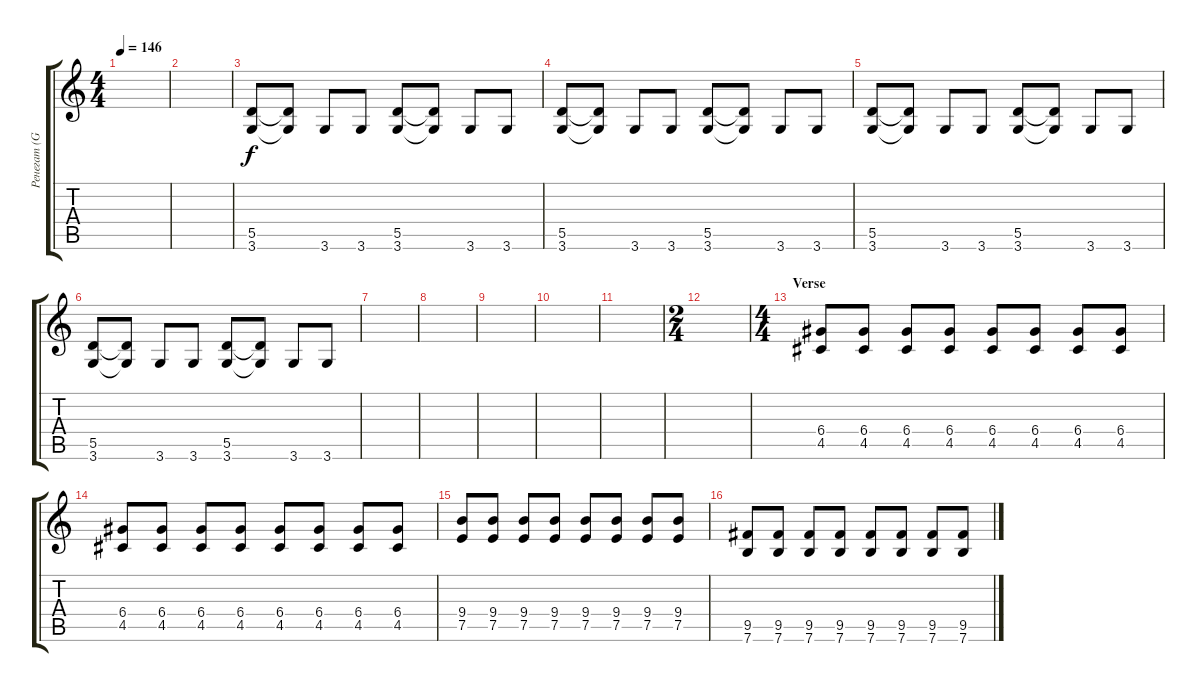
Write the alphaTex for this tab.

\track ("Ренегат (Guitar 1)" "Ренегат (G") {instrument distortionguitar}
\staff {score tabs}
\tuning (E4 B3 G3 D3 A2 E2) {hide}
\ts (4 4)
\tempo 146
\clef g2
\ks c
|
|
(5.5 3.6).8 (5.5{t} 3.6{t}).8 3.6.8 3.6.8 (5.5 3.6).8 (5.5{t} 3.6{t}).8 3.6.8 3.6.8 |
(5.5 3.6).8 (5.5{t} 3.6{t}).8 3.6.8 3.6.8 (5.5 3.6).8 (5.5{t} 3.6{t}).8 3.6.8 3.6.8 |
(5.5 3.6).8 (5.5{t} 3.6{t}).8 3.6.8 3.6.8 (5.5 3.6).8 (5.5{t} 3.6{t}).8 3.6.8 3.6.8 |
(5.5 3.6).8 (5.5{t} 3.6{t}).8 3.6.8 3.6.8 (5.5 3.6).8 (5.5{t} 3.6{t}).8 3.6.8 3.6.8 |
|
|
|
|
|
\ts (2 4)
|
\ts (4 4)
\section ("" "Verse")
(6.4 4.5).8 (6.4 4.5).8 (6.4 4.5).8 (6.4 4.5).8 (6.4 4.5).8 (6.4 4.5).8 (6.4 4.5).8 (6.4 4.5).8 |
(6.4 4.5).8 (6.4 4.5).8 (6.4 4.5).8 (6.4 4.5).8 (6.4 4.5).8 (6.4 4.5).8 (6.4 4.5).8 (6.4 4.5).8 |
(9.4 7.5).8 (9.4 7.5).8 (9.4 7.5).8 (9.4 7.5).8 (9.4 7.5).8 (9.4 7.5).8 (9.4 7.5).8 (9.4 7.5).8 |
(9.5 7.6).8 (9.5 7.6).8 (9.5 7.6).8 (9.5 7.6).8 (9.5 7.6).8 (9.5 7.6).8 (9.5 7.6).8 (9.5 7.6).8
